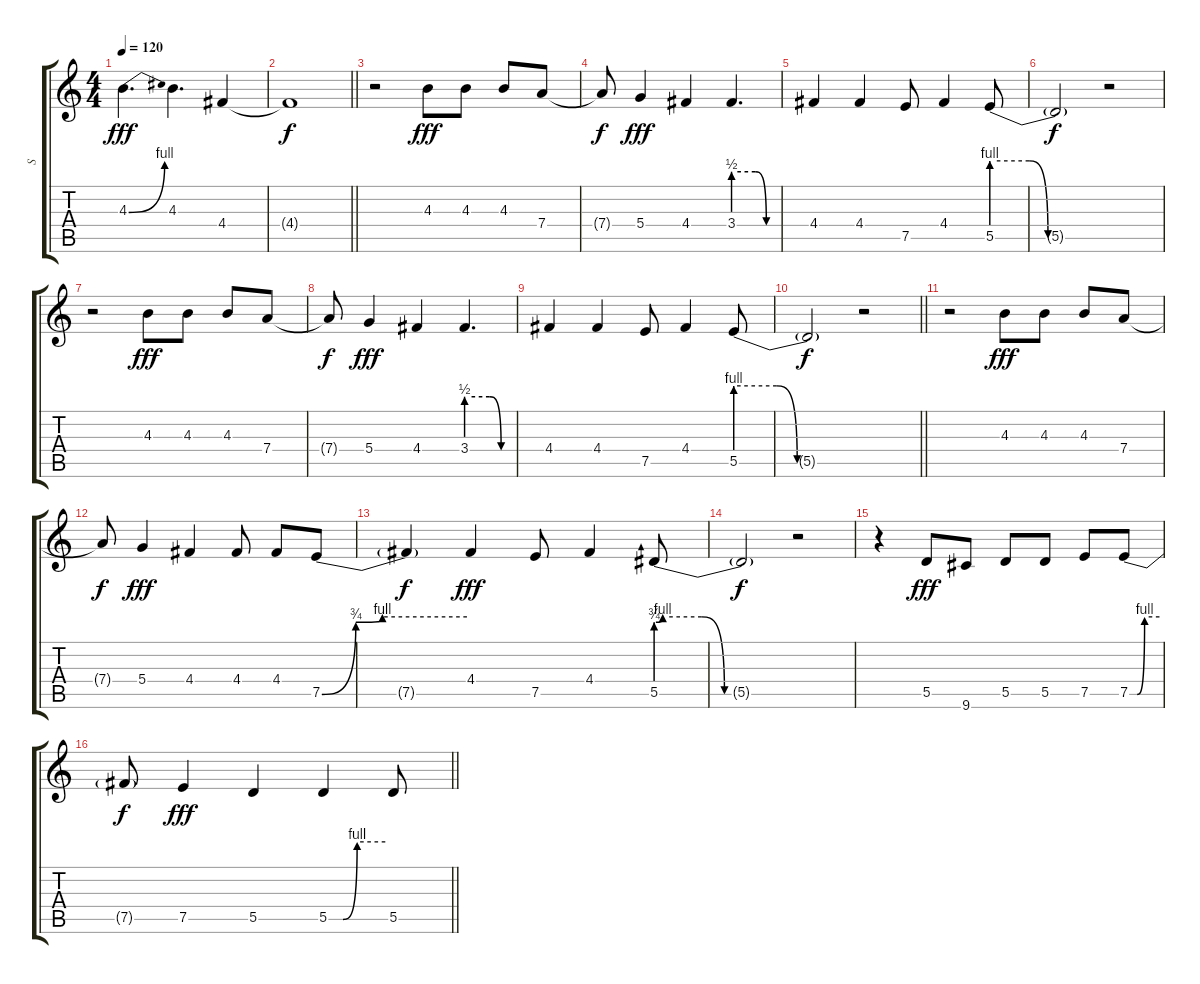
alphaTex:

\track ("S" "S") {instrument acousticguitarsteel}
\staff {score tabs}
\tuning (E4 B3 G3 D3 A2 E2) {hide}
\ts (4 4)
\tempo 120
\clef g2
\ks c
4.3{be (bend 0 0 60 4)}.4{d dy fff} 4.3.4{d} 4.4.4 |
\barLineRight lightlight
4.4{t}.1{dy f} |
r.2 4.3.8{dy fff} 4.3.8 4.3.8 7.4.8 |
7.4{t}.8{dy f} 5.4.4{dy fff} 4.4.4 3.4{be (custom 0 2 30 2 45 0 60 0)}.4{d} |
4.4.4 4.4.4 7.5.8 4.4.4 5.5{be (custom 0 4 20 4 30 0 60 0)}.8 |
5.5{t}.2{dy f} r.2 |
r.2 4.3.8{dy fff} 4.3.8 4.3.8 7.4.8 |
7.4{t}.8{dy f} 5.4.4{dy fff} 4.4.4 3.4{be (custom 0 2 30 2 45 0 60 0)}.4{d} |
4.4.4 4.4.4 7.5.8 4.4.4 5.5{be (custom 0 4 20 4 30 0 60 0)}.8 |
\barLineRight lightlight
5.5{t}.2{dy f} r.2 |
r.2 4.3.8{dy fff} 4.3.8 4.3.8 7.4.8 |
7.4{t}.8{dy f} 5.4.4{dy fff} 4.4.4 4.4.8 4.4.8 7.5{be (custom 0 0 14 3 25 4 60 4)}.8 |
7.5{t}.4{dy f} 4.4.4{dy fff} 7.5.8 4.4.4 5.5{be (custom 0 3 3 4 20 4 30 0 60 0)}.8 |
5.5{t}.2{dy f} r.2 |
r.4 5.5.8{dy fff} 9.6.8 5.5.8 5.5.8 7.5.8 7.5{be (custom 0 0 15 0 30 4 60 4)}.8 |
\barLineRight lightlight
7.5{t}.8{dy f} 7.5.4{dy fff} 5.5.4 5.5{be (custom 0 0 15 0 30 4 60 4)}.4 5.5.8
